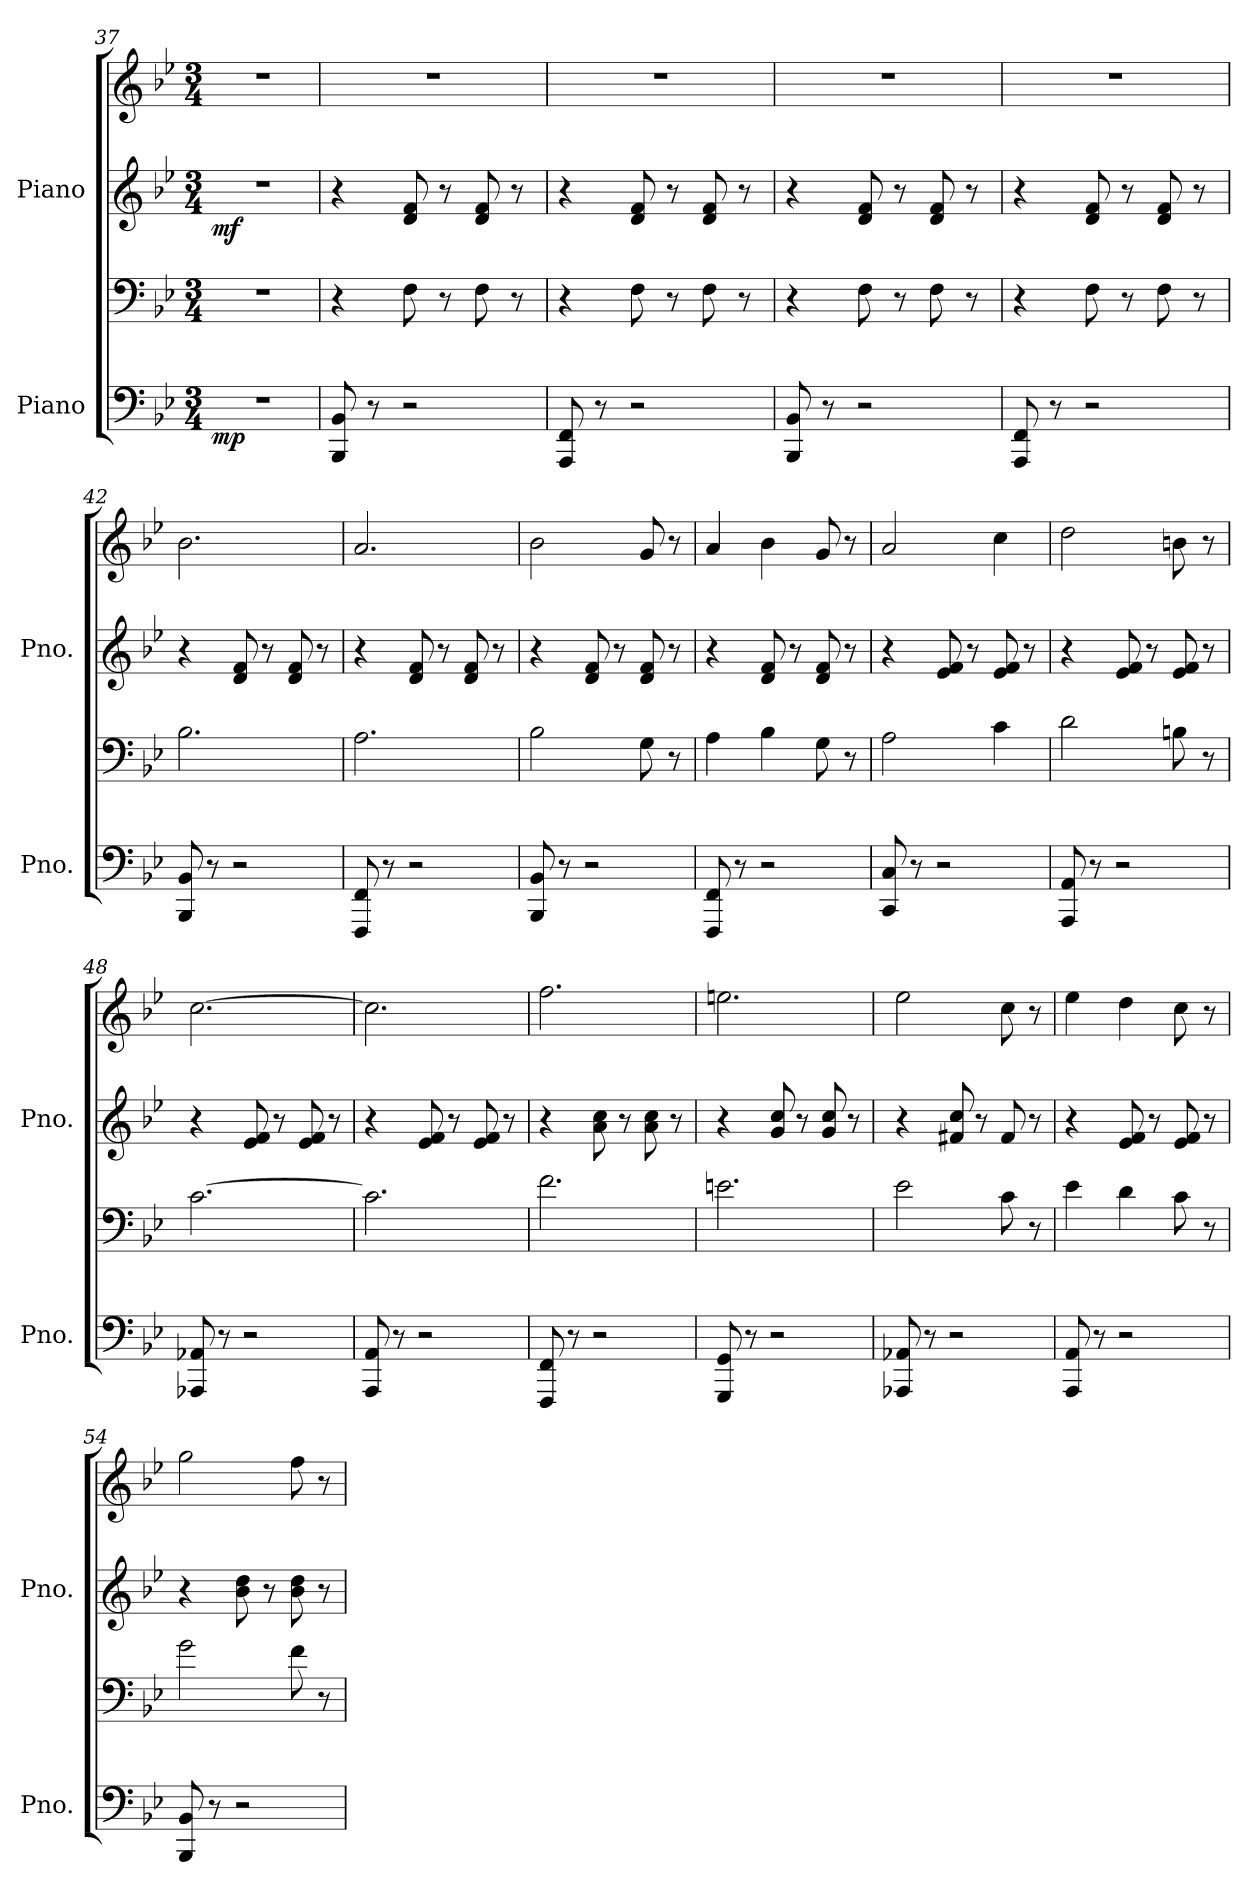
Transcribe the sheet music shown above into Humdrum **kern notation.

**kern	**kern	**dynam	**kern	**kern	**dynam
*part2	*part2	*part2	*part1	*part1	*part1
*staff4	*staff3	*staff3/4	*staff2	*staff1	*staff1/2
*I"Piano	*	*	*I"Piano	*	*
*I'Pno.	*	*	*I'Pno.	*	*
*clefF4	*clefF4	*	*clefG2	*clefG2	*
*k[b-e-]	*k[b-e-]	*	*k[b-e-]	*k[b-e-]	*
*M3/4	*M3/4	*	*M3/4	*M3/4	*
=37	=37	=37	=37	=37	=37
!	!	!LO:DY:b=2	!	!	!LO:DY:b=2
2.r	2.r	mp	2.r	2.r	mf
=38	=38	=38	=38	=38	=38
8BBB-/ 8BB-/	4r	.	4r	2.r	.
8r	.	.	.	.	.
2r	8F\	.	8d/ 8f/	.	.
.	8r	.	8r	.	.
.	8F\	.	8d/ 8f/	.	.
.	8r	.	8r	.	.
!!LO:LB:g=z
=39	=39	=39	=39	=39	=39
8AAA/ 8FF/	4r	.	4r	2.r	.
8r	.	.	.	.	.
2r	8F\	.	8d/ 8f/	.	.
.	8r	.	8r	.	.
.	8F\	.	8d/ 8f/	.	.
.	8r	.	8r	.	.
=40	=40	=40	=40	=40	=40
8BBB-/ 8BB-/	4r	.	4r	2.r	.
8r	.	.	.	.	.
2r	8F\	.	8d/ 8f/	.	.
.	8r	.	8r	.	.
.	8F\	.	8d/ 8f/	.	.
.	8r	.	8r	.	.
=41	=41	=41	=41	=41	=41
8AAA/ 8FF/	4r	.	4r	2.r	.
8r	.	.	.	.	.
2r	8F\	.	8d/ 8f/	.	.
.	8r	.	8r	.	.
.	8F\	.	8d/ 8f/	.	.
.	8r	.	8r	.	.
=42	=42	=42	=42	=42	=42
8BBB-/ 8BB-/	2.B-\	.	4r	2.b-\	.
8r	.	.	.	.	.
2r	.	.	8d/ 8f/	.	.
.	.	.	8r	.	.
.	.	.	8d/ 8f/	.	.
.	.	.	8r	.	.
=43	=43	=43	=43	=43	=43
8FFF/ 8FF/	2.A\	.	4r	2.a/	.
8r	.	.	.	.	.
2r	.	.	8d/ 8f/	.	.
.	.	.	8r	.	.
.	.	.	8d/ 8f/	.	.
.	.	.	8r	.	.
!!LO:LB:g=z
=44	=44	=44	=44	=44	=44
8BBB-/ 8BB-/	2B-\	.	4r	2b-\	.
8r	.	.	.	.	.
2r	.	.	8d/ 8f/	.	.
.	.	.	8r	.	.
.	8G\	.	8d/ 8f/	8g/	.
.	8r	.	8r	8r	.
=45	=45	=45	=45	=45	=45
8FFF/ 8FF/	4A\	.	4r	4a/	.
8r	.	.	.	.	.
2r	4B-\	.	8d/ 8f/	4b-\	.
.	.	.	8r	.	.
.	8G\	.	8d/ 8f/	8g/	.
.	8r	.	8r	8r	.
=46	=46	=46	=46	=46	=46
8CC/ 8C/	2A\	.	4r	2a/	.
8r	.	.	.	.	.
2r	.	.	8e-/ 8f/	.	.
.	.	.	8r	.	.
.	4c\	.	8e-/ 8f/	4cc\	.
.	.	.	8r	.	.
=47	=47	=47	=47	=47	=47
8AAA/ 8AA/	2d\	.	4r	2dd\	.
8r	.	.	.	.	.
2r	.	.	8e-/ 8f/	.	.
.	.	.	8r	.	.
.	8Bn\	.	8e-/ 8f/	8bn\	.
.	8r	.	8r	8r	.
=48	=48	=48	=48	=48	=48
8AAA-X/ 8AA-X/	[2.c\	.	4r	[2.cc\	.
8r	.	.	.	.	.
2r	.	.	8e-/ 8f/	.	.
.	.	.	8r	.	.
.	.	.	8e-/ 8f/	.	.
.	.	.	8r	.	.
!!LO:PB:g=z
=49	=49	=49	=49	=49	=49
8AAA/ 8AA/	2.c\]	.	4r	2.cc\]	.
8r	.	.	.	.	.
2r	.	.	8e-/ 8f/	.	.
.	.	.	8r	.	.
.	.	.	8e-/ 8f/	.	.
.	.	.	8r	.	.
=50	=50	=50	=50	=50	=50
8FFF/ 8FF/	2.f\	.	4r	2.ff\	.
8r	.	.	.	.	.
2r	.	.	8a\ 8cc\	.	.
.	.	.	8r	.	.
.	.	.	8a\ 8cc\	.	.
.	.	.	8r	.	.
=51	=51	=51	=51	=51	=51
8GGG/ 8GG/	2.en\	.	4r	2.een\	.
8r	.	.	.	.	.
2r	.	.	8g/ 8cc/	.	.
.	.	.	8r	.	.
.	.	.	8g/ 8cc/	.	.
.	.	.	8r	.	.
=52	=52	=52	=52	=52	=52
8AAA-X/ 8AA-X/	2e-\	.	4r	2ee-\	.
8r	.	.	.	.	.
2r	.	.	8f#X/ 8cc/	.	.
.	.	.	8r	.	.
.	8c\	.	8f#/	8cc\	.
.	8r	.	8r	8r	.
=53	=53	=53	=53	=53	=53
8AAA/ 8AA/	4e-\	.	4r	4ee-\	.
8r	.	.	.	.	.
2r	4d\	.	8e-/ 8f/	4dd\	.
.	.	.	8r	.	.
.	8c\	.	8e-/ 8f/	8cc\	.
.	8r	.	8r	8r	.
!!LO:LB:g=z
=54	=54	=54	=54	=54	=54
8BBB-/ 8BB-/	2g\	.	4r	2gg\	.
8r	.	.	.	.	.
2r	.	.	8b-\ 8dd\	.	.
.	.	.	8r	.	.
.	8f\	.	8b-\ 8dd\	8ff\	.
.	8r	.	8r	8r	.
=	=	=	=	=	=
*-	*-	*-	*-	*-	*-
